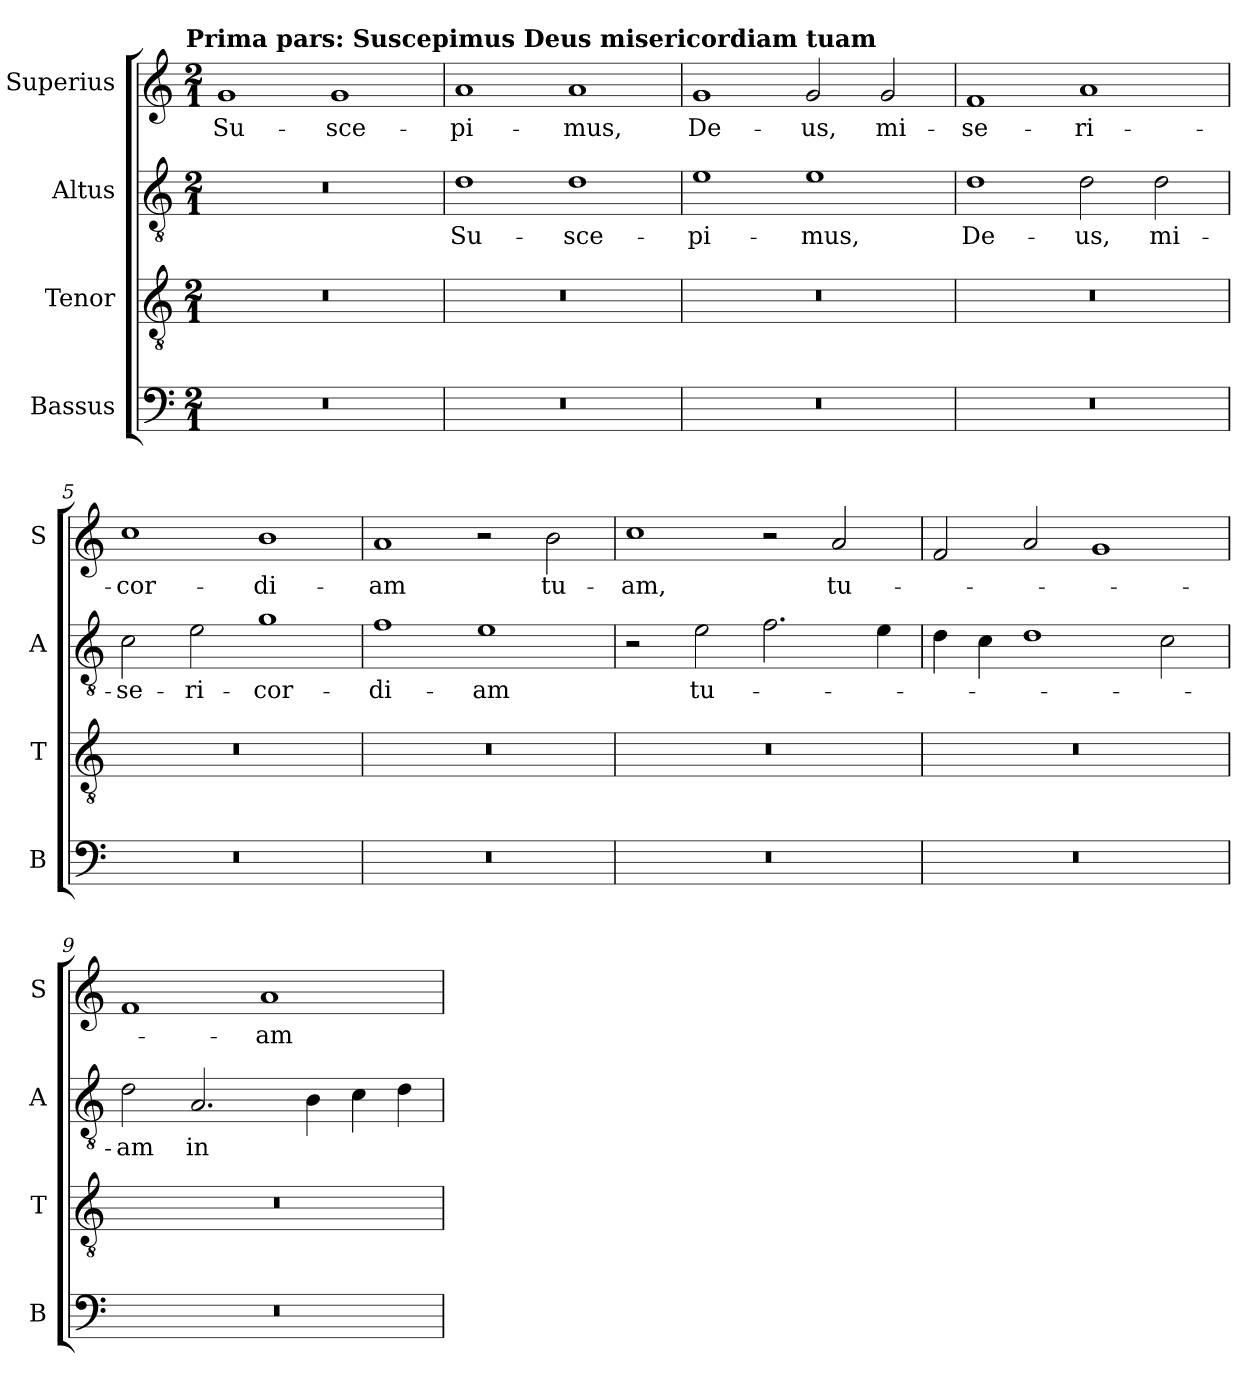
**kern	**kern	**kern	**text	**kern	**text
*part4	*part3	*part2	*part2	*part1	*part1
*staff4	*staff3	*staff2	*staff2	*staff1	*staff1
*I"Bassus	*I"Tenor	*I"Altus	*	*I"Superius	*
*I'B	*I'T	*I'A	*	*I'S	*
*clefF4	*clefGv2	*clefGv2	*	*clefG2	*
*k[]	*k[]	*k[]	*	*k[]	*
!!LO:TX:omd:t=Prima pars&colon; Suscepimus Deus misericordiam tuam
*M2/1	*M2/1	*M2/1	*	*M2/1	*
=1	=1	=1	=1	=1	=1
0r	0r	0r	.	1g	Su-
.	.	.	.	1g	-sce-
=2	=2	=2	=2	=2	=2
0r	0r	1d	Su-	1a	-pi-
.	.	1d	-sce-	1a	-mus,
=3	=3	=3	=3	=3	=3
0r	0r	1e	-pi-	1g	De-
.	.	1e	-mus,	2g	-us,
.	.	.	.	2g	mi-
=4	=4	=4	=4	=4	=4
0r	0r	1d	De-	1f	-se-
.	.	2d	-us,	1a	-ri-
.	.	2d	mi-	.	.
=5	=5	=5	=5	=5	=5
0r	0r	2c	-se-	1cc	-cor-
.	.	2e	-ri-	.	.
.	.	1g	-cor-	1b	-di-
=6	=6	=6	=6	=6	=6
0r	0r	1f	-di-	1a	-am
.	.	1e	-am	2r	.
.	.	.	.	2b	tu-
=7	=7	=7	=7	=7	=7
0r	0r	2r	.	1cc	-am,
.	.	2e	tu-	.	.
.	.	2.f	.	2r	.
.	.	.	.	2a	tu-
.	.	4e	.	.	.
=8	=8	=8	=8	=8	=8
0r	0r	4d	.	2f	.
.	.	4c	.	.	.
.	.	1d	.	2a	.
.	.	.	.	1g	.
.	.	2c	.	.	.
=9	=9	=9	=9	=9	=9
0r	0r	2d	-am	1f	.
.	.	2.A	in	.	.
.	.	.	.	1a	-am
.	.	4B	.	.	.
.	.	4c	.	.	.
.	.	4d	.	.	.
=	=	=	=	=	=
*-	*-	*-	*-	*-	*-
